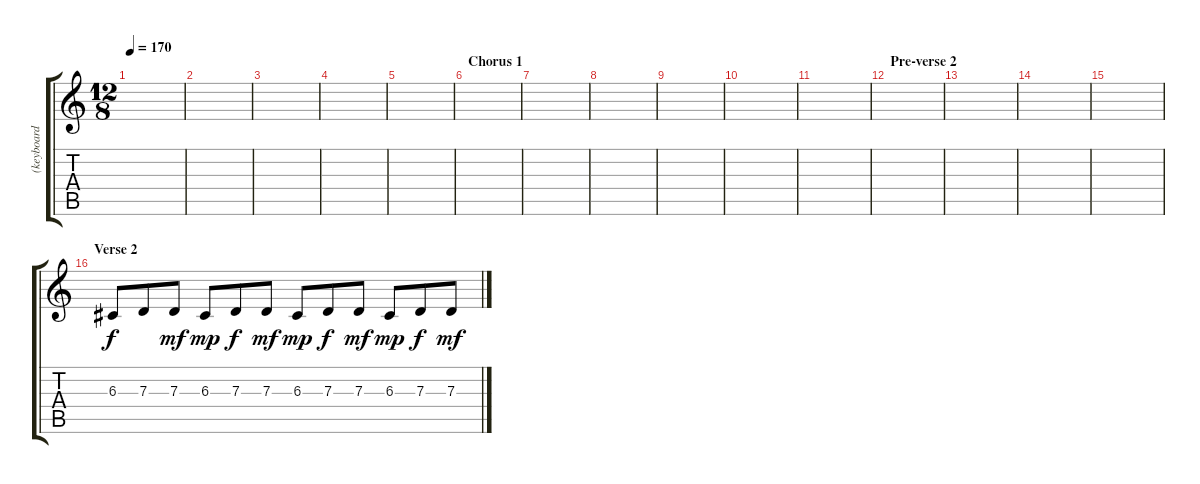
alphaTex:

\track ("(keyboard verse 2 fill)" "(keyboard ") {instrument lead8bassandlead}
\staff {score tabs}
\tuning (E4 B3 G3 D3 A2 E2) {hide}
\ts (12 8)
\tempo 170
\clef g2
\ks c
|
|
|
|
|
\section ("" "Chorus 1")
|
|
|
|
|
|
\section ("" "Pre-verse 2")
|
|
|
|
\section ("" "Verse 2")
6.3.8 7.3.8{dy f} 7.3.8{dy mf} 6.3.8{dy mp} 7.3.8{dy f} 7.3.8{dy mf} 6.3.8{dy mp} 7.3.8{dy f} 7.3.8{dy mf} 6.3.8{dy mp} 7.3.8{dy f} 7.3.8{dy mf}
